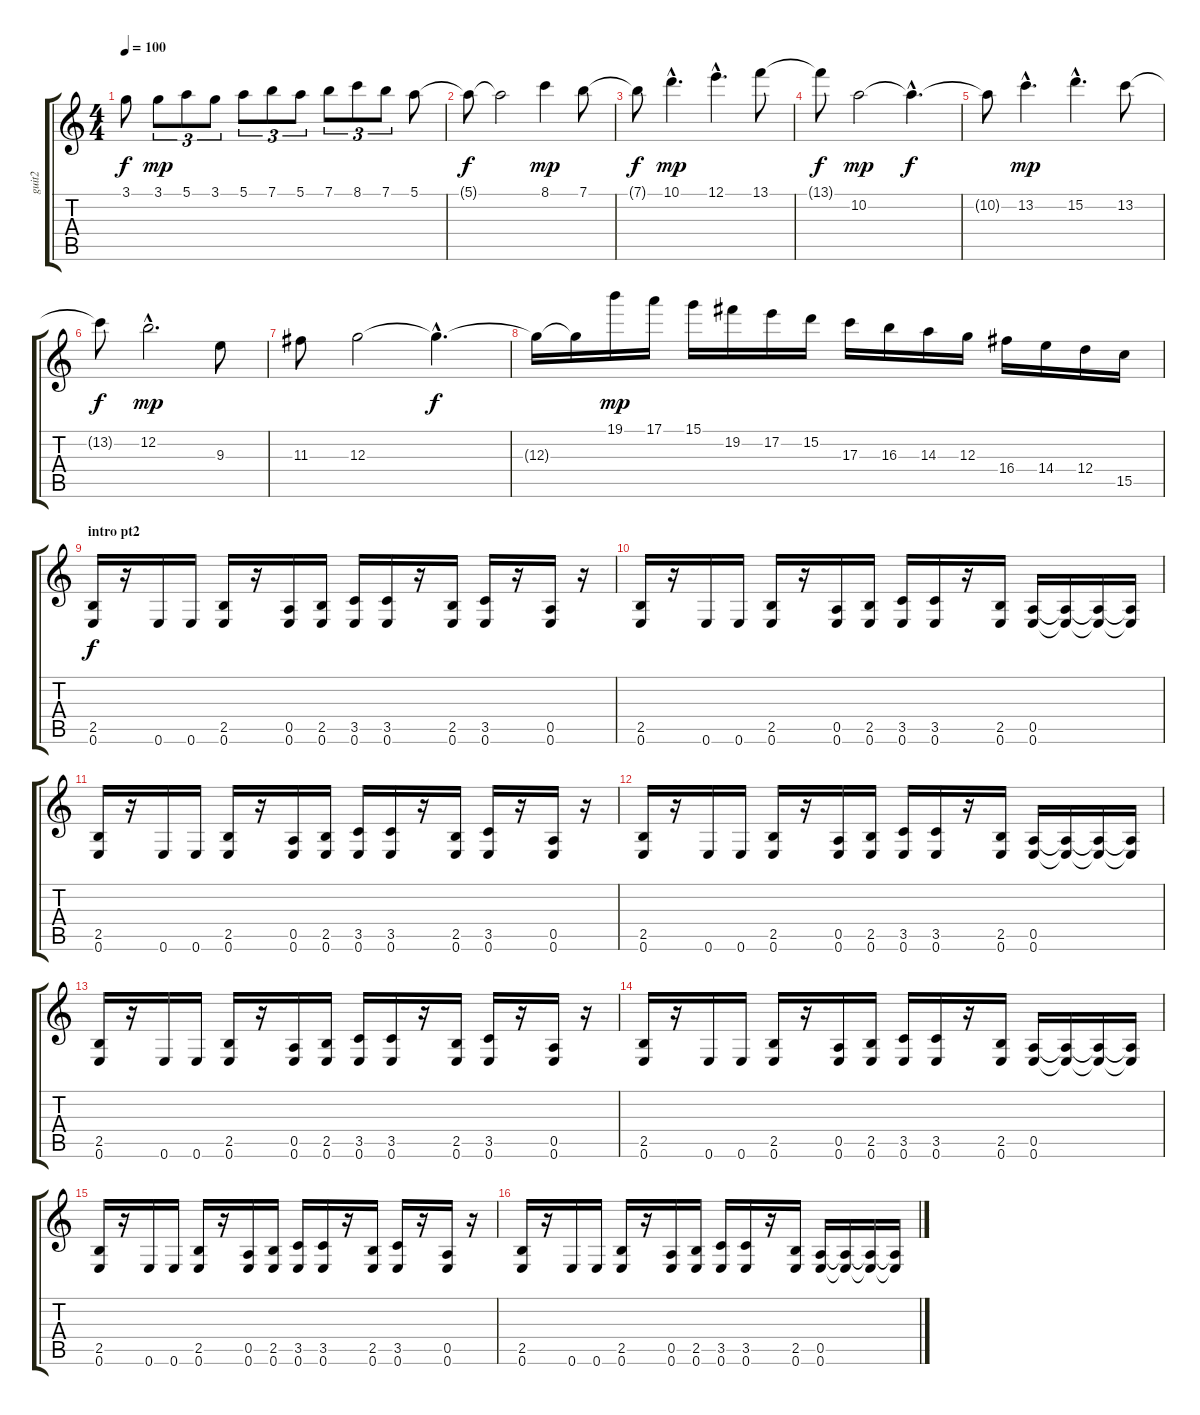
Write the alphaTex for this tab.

\track ("guit2" "guit2") {instrument distortionguitar}
\staff {score tabs}
\tuning (E4 B3 G3 D3 A2 E2) {hide}
\ts (4 4)
\tempo 100
\clef g2
\ks c
3.1{t}.8{dy f} 3.1.8{tu (3 2) dy mp} 5.1.8{tu (3 2)} 3.1.8{tu (3 2)} 5.1.8{tu (3 2)} 7.1.8{tu (3 2)} 5.1.8{tu (3 2)} 7.1.8{tu (3 2)} 8.1.8{tu (3 2)} 7.1.8{tu (3 2)} 5.1.8 |
5.1{t}.8{dy f} 5.1{t}.2 8.1.4{dy mp} 7.1.8 |
7.1{t}.8{dy f} 10.1{hac}.4{d dy mp} 12.1{hac}.4{d} 13.1.8 |
13.1{t}.8{dy f} 10.2.2{dy mp} 10.2{hac t}.4{d dy f} |
10.2{t}.8 13.2{hac}.4{d dy mp} 15.2{hac}.4{d} 13.2.8 |
13.2{t}.8{dy f} 12.2{hac}.2{d dy mp} 9.3.8 |
11.3.8 12.3.2 12.3{hac t}.4{d dy f} |
12.3{t}.16 12.3{t}.16 19.1.16{dy mp} 17.1.16 15.1.16 19.2.16 17.2.16 15.2.16 17.3.16 16.3.16 14.3.16 12.3.16 16.4.16 14.4.16 12.4.16 15.5.16 |
\section ("" "intro pt2")
(2.5 0.6).16{dy f} r.16 0.6.16 0.6.16 (2.5 0.6).16 r.16 (0.5 0.6).16 (2.5 0.6).16 (3.5 0.6).16 (3.5 0.6).16 r.16 (2.5 0.6).16 (3.5 0.6).16 r.16 (0.5 0.6).16 r.16 |
(2.5 0.6).16 r.16 0.6.16 0.6.16 (2.5 0.6).16 r.16 (0.5 0.6).16 (2.5 0.6).16 (3.5 0.6).16 (3.5 0.6).16 r.16 (2.5 0.6).16 (0.5 0.6).16 (0.5{t} 0.6{t}).16 (0.5{t} 0.6{t}).16 (0.5{t} 0.6{t}).16 |
(2.5 0.6).16 r.16 0.6.16 0.6.16 (2.5 0.6).16 r.16 (0.5 0.6).16 (2.5 0.6).16 (3.5 0.6).16 (3.5 0.6).16 r.16 (2.5 0.6).16 (3.5 0.6).16 r.16 (0.5 0.6).16 r.16 |
(2.5 0.6).16 r.16 0.6.16 0.6.16 (2.5 0.6).16 r.16 (0.5 0.6).16 (2.5 0.6).16 (3.5 0.6).16 (3.5 0.6).16 r.16 (2.5 0.6).16 (0.5 0.6).16 (0.5{t} 0.6{t}).16 (0.5{t} 0.6{t}).16 (0.5{t} 0.6{t}).16 |
(2.5 0.6).16 r.16 0.6.16 0.6.16 (2.5 0.6).16 r.16 (0.5 0.6).16 (2.5 0.6).16 (3.5 0.6).16 (3.5 0.6).16 r.16 (2.5 0.6).16 (3.5 0.6).16 r.16 (0.5 0.6).16 r.16 |
(2.5 0.6).16 r.16 0.6.16 0.6.16 (2.5 0.6).16 r.16 (0.5 0.6).16 (2.5 0.6).16 (3.5 0.6).16 (3.5 0.6).16 r.16 (2.5 0.6).16 (0.5 0.6).16 (0.5{t} 0.6{t}).16 (0.5{t} 0.6{t}).16 (0.5{t} 0.6{t}).16 |
(2.5 0.6).16 r.16 0.6.16 0.6.16 (2.5 0.6).16 r.16 (0.5 0.6).16 (2.5 0.6).16 (3.5 0.6).16 (3.5 0.6).16 r.16 (2.5 0.6).16 (3.5 0.6).16 r.16 (0.5 0.6).16 r.16 |
(2.5 0.6).16 r.16 0.6.16 0.6.16 (2.5 0.6).16 r.16 (0.5 0.6).16 (2.5 0.6).16 (3.5 0.6).16 (3.5 0.6).16 r.16 (2.5 0.6).16 (0.5 0.6).16 (0.5{t} 0.6{t}).16 (0.5{t} 0.6{t}).16 (0.5{t} 0.6{t}).16
